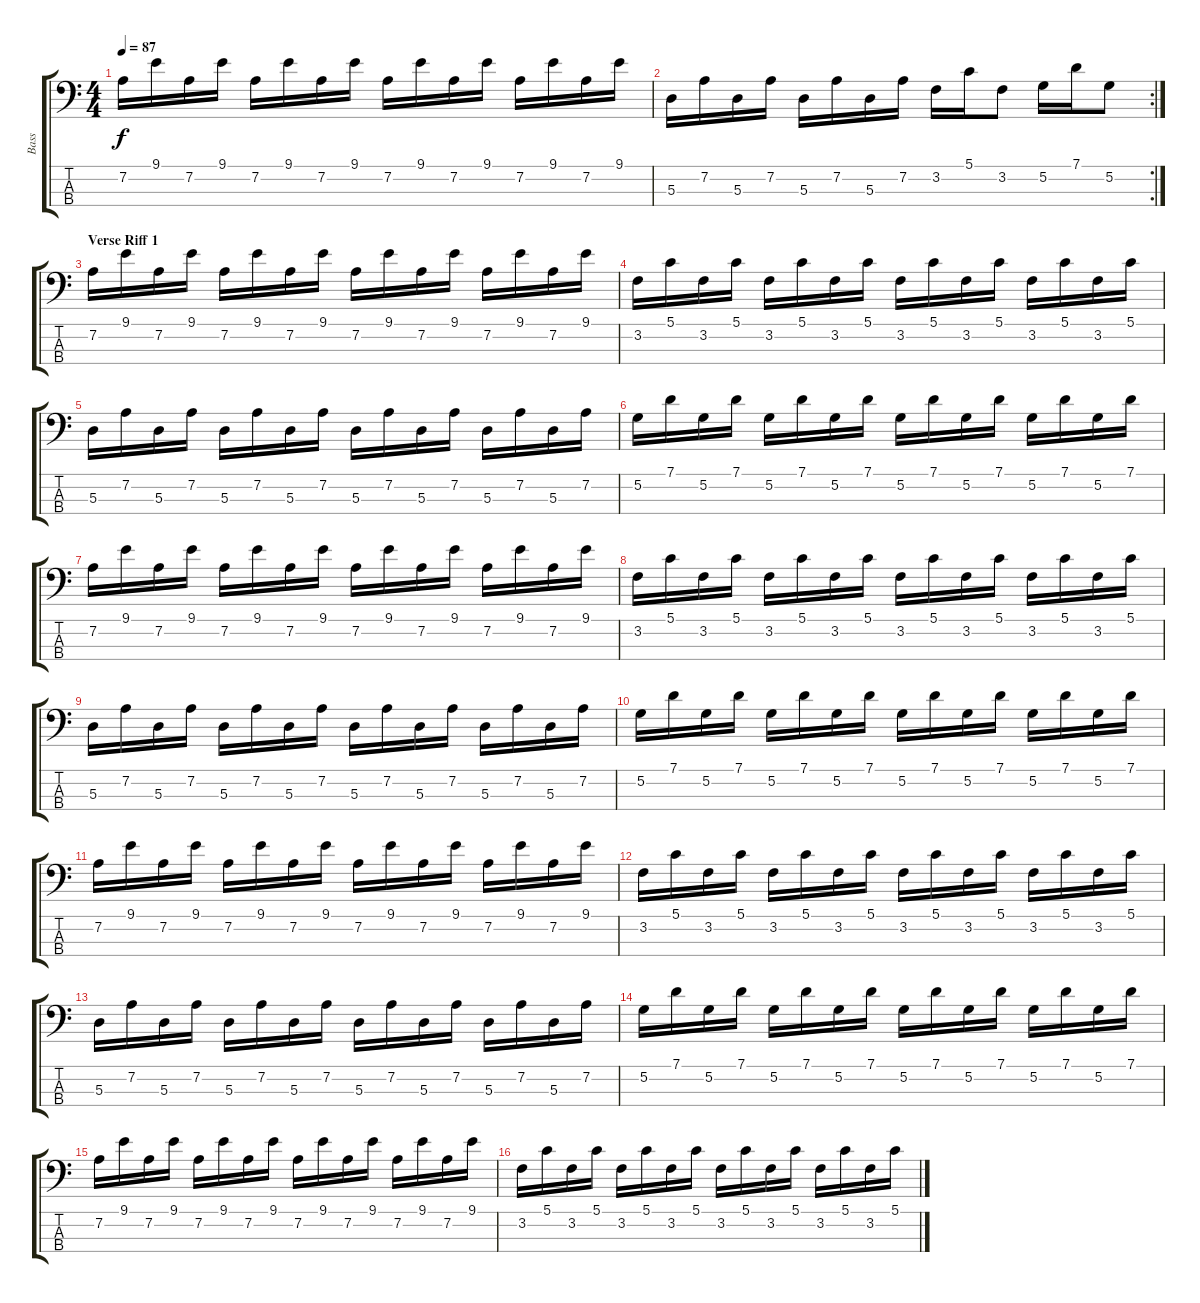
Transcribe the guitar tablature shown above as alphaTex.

\track ("Bass" "Bass") {instrument electricbasspick}
\staff {score tabs}
\tuning (G2 D2 A1 E1) {hide}
\ts (4 4)
\tempo 87
\clef f4
\ks c
7.2.16{dy f} 9.1.16 7.2.16 9.1.16 7.2.16 9.1.16 7.2.16 9.1.16 7.2.16 9.1.16 7.2.16 9.1.16 7.2.16 9.1.16 7.2.16 9.1.16 |
\rc 2
5.3.16 7.2.16 5.3.16 7.2.16 5.3.16 7.2.16 5.3.16 7.2.16 3.2.16 5.1.16 3.2.8 5.2.16 7.1.16 5.2.8 |
\section ("" "Verse Riff 1")
7.2.16 9.1.16 7.2.16 9.1.16 7.2.16 9.1.16 7.2.16 9.1.16 7.2.16 9.1.16 7.2.16 9.1.16 7.2.16 9.1.16 7.2.16 9.1.16 |
3.2.16 5.1.16 3.2.16 5.1.16 3.2.16 5.1.16 3.2.16 5.1.16 3.2.16 5.1.16 3.2.16 5.1.16 3.2.16 5.1.16 3.2.16 5.1.16 |
5.3.16 7.2.16 5.3.16 7.2.16 5.3.16 7.2.16 5.3.16 7.2.16 5.3.16 7.2.16 5.3.16 7.2.16 5.3.16 7.2.16 5.3.16 7.2.16 |
5.2.16 7.1.16 5.2.16 7.1.16 5.2.16 7.1.16 5.2.16 7.1.16 5.2.16 7.1.16 5.2.16 7.1.16 5.2.16 7.1.16 5.2.16 7.1.16 |
7.2.16 9.1.16 7.2.16 9.1.16 7.2.16 9.1.16 7.2.16 9.1.16 7.2.16 9.1.16 7.2.16 9.1.16 7.2.16 9.1.16 7.2.16 9.1.16 |
3.2.16 5.1.16 3.2.16 5.1.16 3.2.16 5.1.16 3.2.16 5.1.16 3.2.16 5.1.16 3.2.16 5.1.16 3.2.16 5.1.16 3.2.16 5.1.16 |
5.3.16 7.2.16 5.3.16 7.2.16 5.3.16 7.2.16 5.3.16 7.2.16 5.3.16 7.2.16 5.3.16 7.2.16 5.3.16 7.2.16 5.3.16 7.2.16 |
5.2.16 7.1.16 5.2.16 7.1.16 5.2.16 7.1.16 5.2.16 7.1.16 5.2.16 7.1.16 5.2.16 7.1.16 5.2.16 7.1.16 5.2.16 7.1.16 |
7.2.16 9.1.16 7.2.16 9.1.16 7.2.16 9.1.16 7.2.16 9.1.16 7.2.16 9.1.16 7.2.16 9.1.16 7.2.16 9.1.16 7.2.16 9.1.16 |
3.2.16 5.1.16 3.2.16 5.1.16 3.2.16 5.1.16 3.2.16 5.1.16 3.2.16 5.1.16 3.2.16 5.1.16 3.2.16 5.1.16 3.2.16 5.1.16 |
5.3.16 7.2.16 5.3.16 7.2.16 5.3.16 7.2.16 5.3.16 7.2.16 5.3.16 7.2.16 5.3.16 7.2.16 5.3.16 7.2.16 5.3.16 7.2.16 |
5.2.16 7.1.16 5.2.16 7.1.16 5.2.16 7.1.16 5.2.16 7.1.16 5.2.16 7.1.16 5.2.16 7.1.16 5.2.16 7.1.16 5.2.16 7.1.16 |
7.2.16 9.1.16 7.2.16 9.1.16 7.2.16 9.1.16 7.2.16 9.1.16 7.2.16 9.1.16 7.2.16 9.1.16 7.2.16 9.1.16 7.2.16 9.1.16 |
3.2.16 5.1.16 3.2.16 5.1.16 3.2.16 5.1.16 3.2.16 5.1.16 3.2.16 5.1.16 3.2.16 5.1.16 3.2.16 5.1.16 3.2.16 5.1.16
